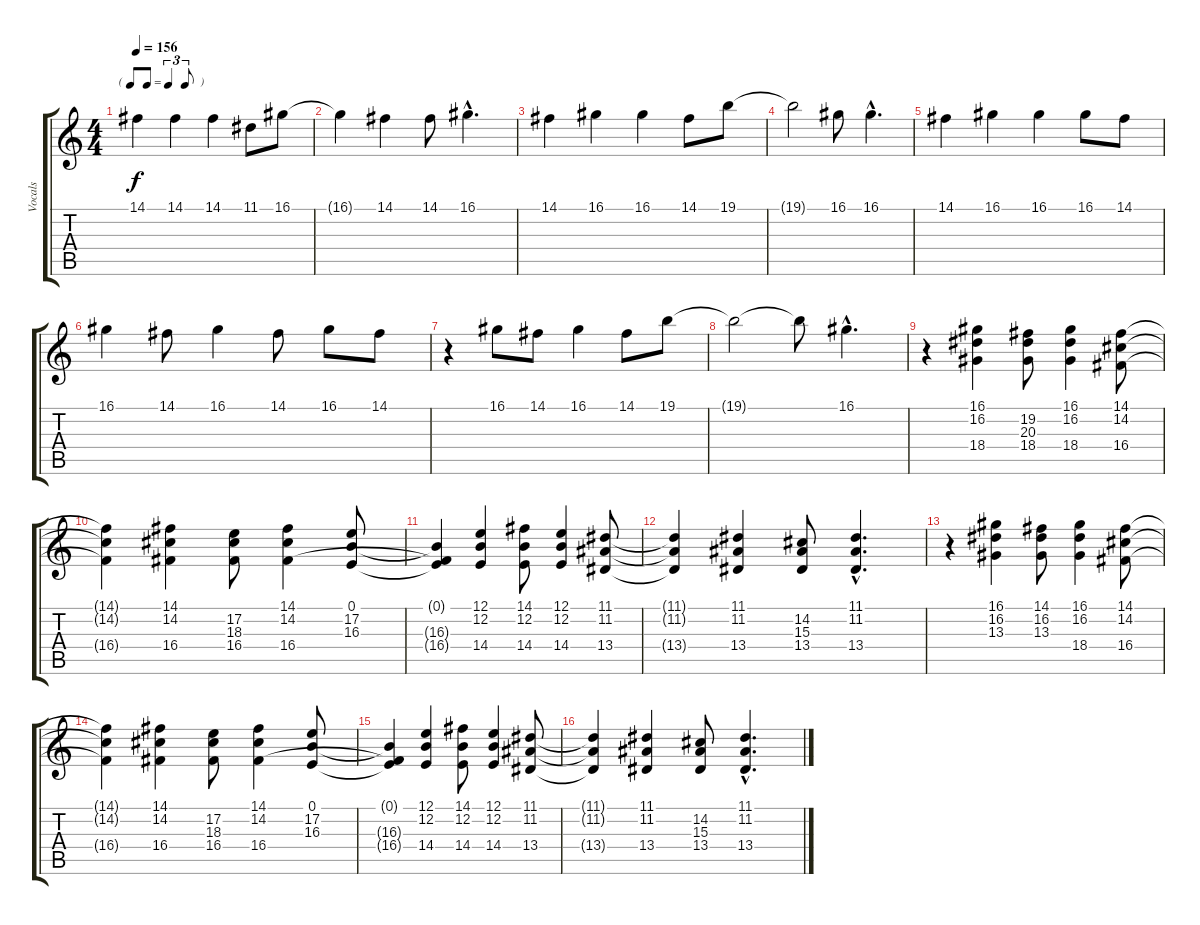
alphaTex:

\track ("Vocals" "Vocals") {instrument acousticgrandpiano}
\staff {score tabs}
\tuning (E4 B3 G3 D3 A2 E2) {hide}
\ts (4 4)
\tf triplet8th
\tempo 156
\clef g2
\ks c
14.1.4{dy f} 14.1.4 14.1.4 11.1.8 16.1.8 |
16.1{t}.4 14.1.4 14.1.8 16.1{hac}.4{d} |
14.1.4 16.1.4 16.1.4 14.1.8 19.1.8 |
19.1{t}.2 16.1.8 16.1{hac}.4{d} |
14.1.4 16.1.4 16.1.4 16.1.8 14.1.8 |
16.1.4 14.1.8 16.1.4 14.1.8 16.1.8 14.1.8 |
r.4 16.1.8 14.1.8 16.1.4 14.1.8 19.1.8 |
19.1{t}.2 19.1{t}.8 16.1{hac}.4{d} |
r.4 (16.1 16.2 18.4).4 (19.2 20.3 18.4).8 (16.1 16.2 18.4).4 (14.1 14.2 16.4).8 |
(14.1{t} 14.2{t} 16.4{t}).4 (14.1 14.2 16.4).4 (17.2 18.3 16.4).8 (14.1 14.2 16.4).4 (0.1 17.2 16.3).8 |
(0.1{t} 16.3{t} 16.4{t}).4 (12.1 12.2 14.4).4 (14.1 12.2 14.4).8 (12.1 12.2 14.4).4 (11.1 11.2 13.4).8 |
(11.1{t} 11.2{t} 13.4{t}).4 (11.1 11.2 13.4).4 (14.2 15.3 13.4).8 (11.1{hac} 11.2{hac} 13.4{hac}).4{d} |
r.4 (16.1 16.2 13.3).4 (14.1 16.2 13.3).8 (16.1 16.2 18.4).4 (14.1 14.2 16.4).8 |
(14.1{t} 14.2{t} 16.4{t}).4 (14.1 14.2 16.4).4 (17.2 18.3 16.4).8 (14.1 14.2 16.4).4 (0.1 17.2 16.3).8 |
(0.1{t} 16.3{t} 16.4{t}).4 (12.1 12.2 14.4).4 (14.1 12.2 14.4).8 (12.1 12.2 14.4).4 (11.1 11.2 13.4).8 |
(11.1{t} 11.2{t} 13.4{t}).4 (11.1 11.2 13.4).4 (14.2 15.3 13.4).8 (11.1{hac} 11.2{hac} 13.4{hac}).4{d}
